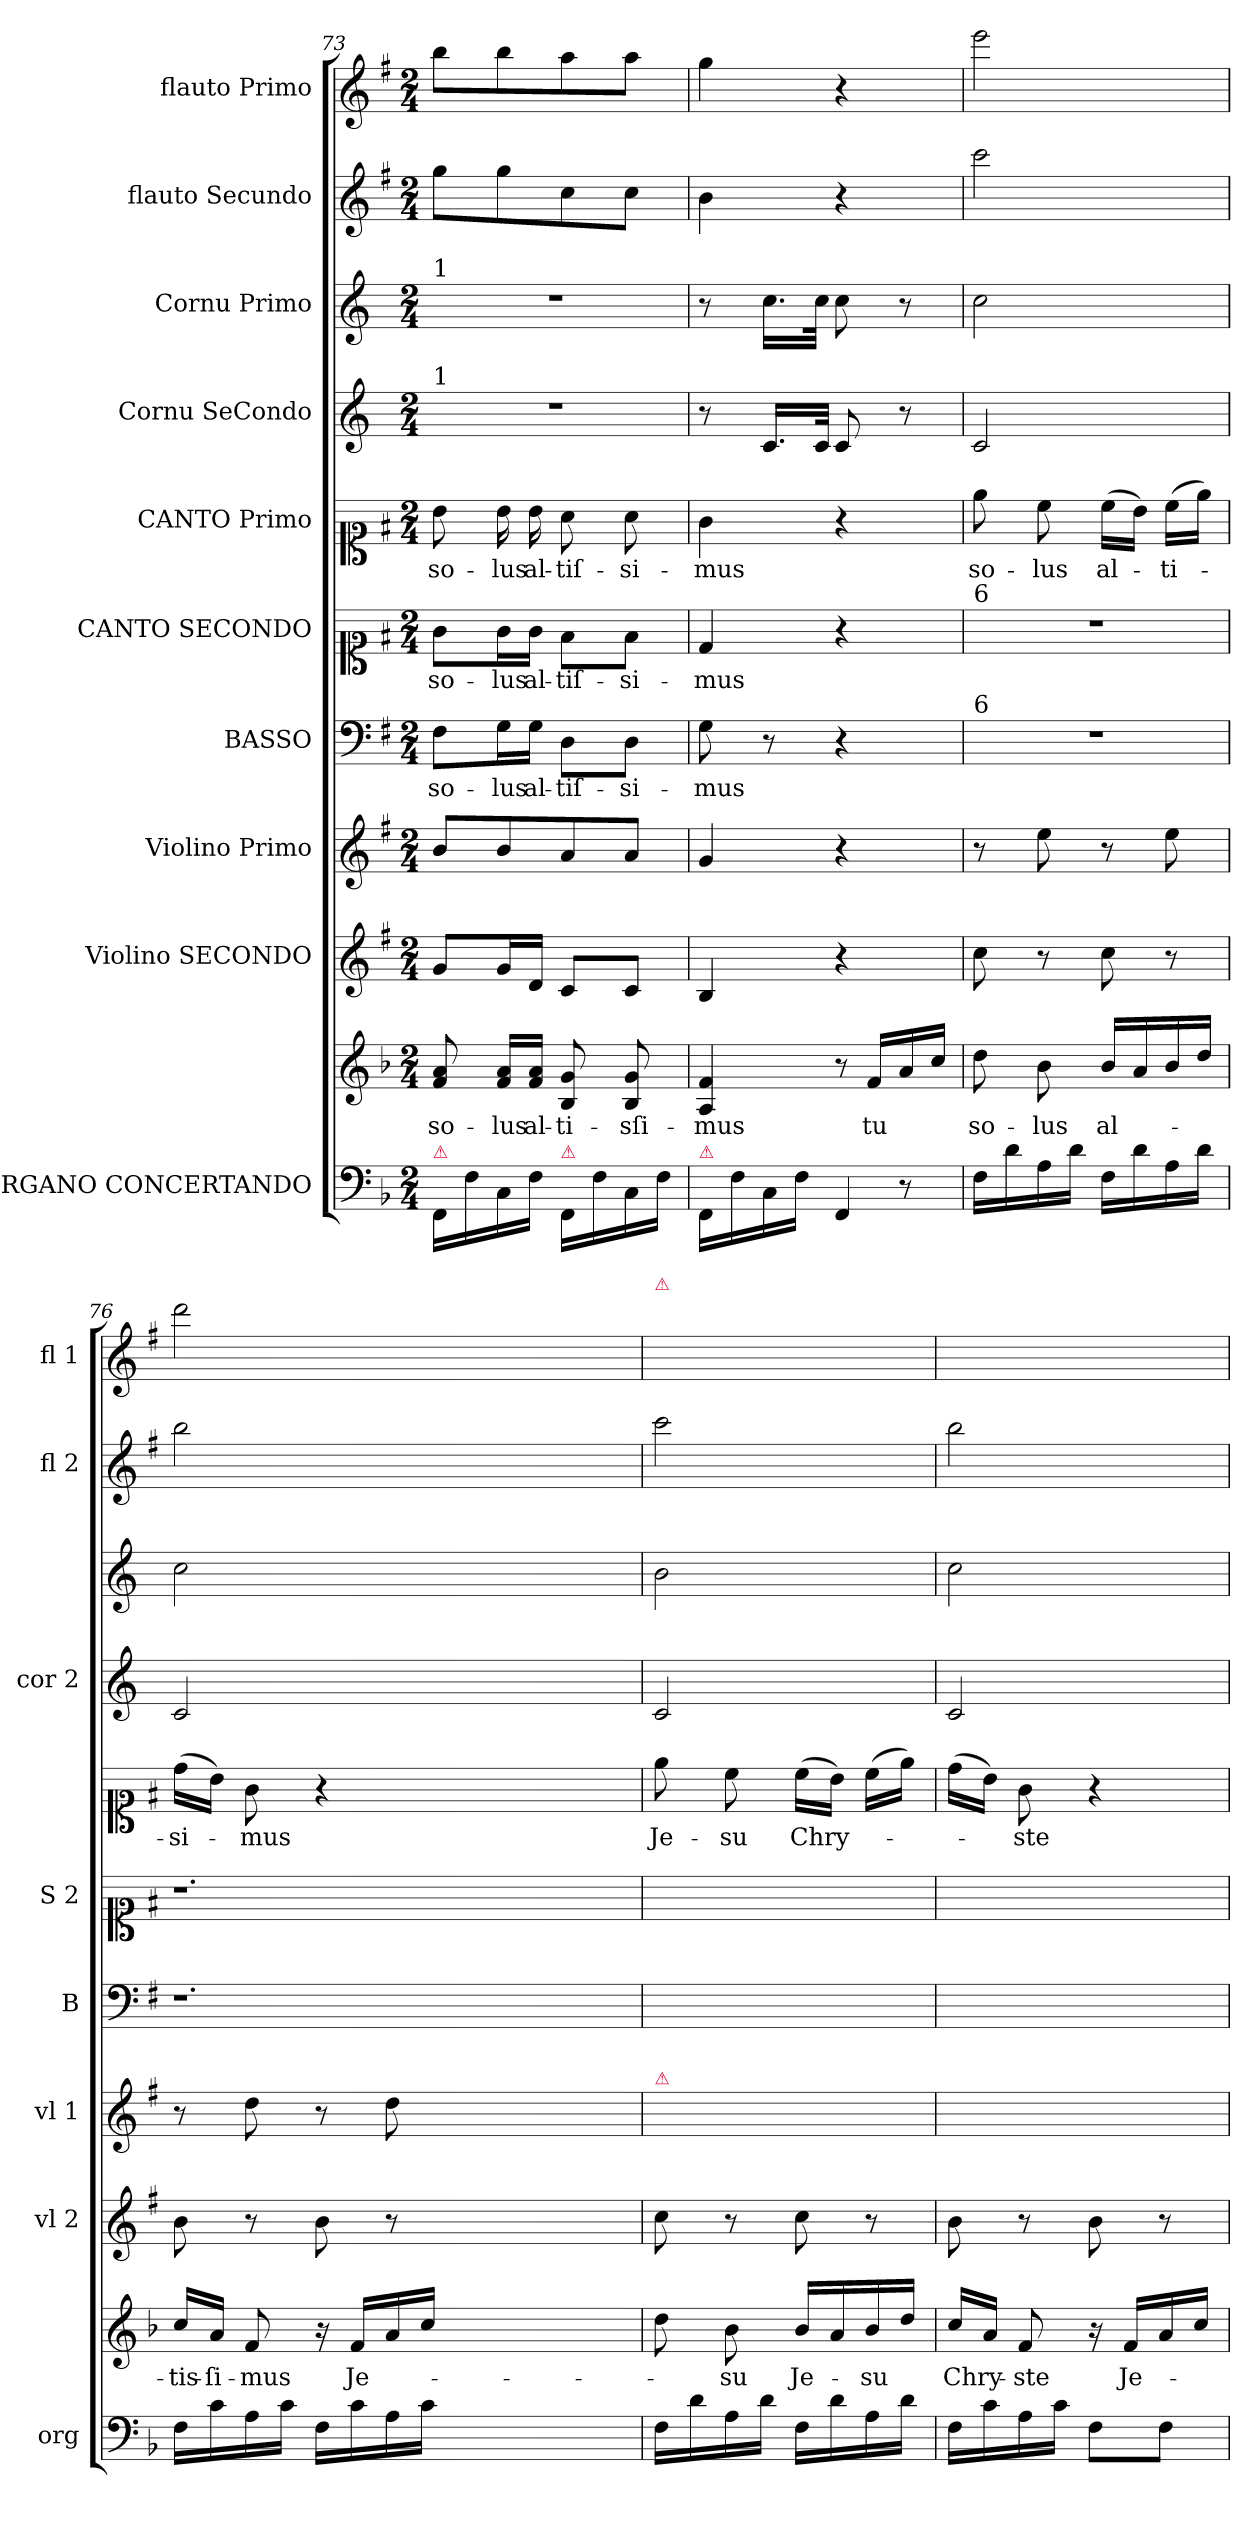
**kern	**kern	**text	**dynam	**kern	**kern	**kern	**text	**kern	**text	**kern	**text	**kern	**kern	**kern	**dynam	**kern	**dynam
*part10	*part10	*part10	*part10	*part9	*part8	*part7	*part7	*part6	*part6	*part5	*part5	*part4	*part3	*part2	*part2	*part1	*part1
*staff11	*staff10	*staff10	*staff10/11	*staff9	*staff8	*staff7	*staff7	*staff6	*staff6	*staff5	*staff5	*staff4	*staff3	*staff2	*staff2	*staff1	*staff1
*I"ORGANO CONCERTANDO	*	*	*	*I"Violino SECONDO	*I"Violino Primo	*I"BASSO	*	*I"CANTO SECONDO	*	*I"CANTO Primo	*	*I"Cornu SeCondo	*I"Cornu Primo	*I"flauto Secundo	*	*I"flauto Primo	*
*I'org	*	*	*	*I'vl 2	*I'vl 1	*I'B	*	*I'S 2	*	*	*	*I'cor 2	*	*I'fl 2	*	*I'fl 1	*
*clefF4	*clefG2	*	*	*clefG2	*clefG2	*clefF4	*	*clefC1	*	*clefC1	*	*clefG2	*clefG2	*clefG2	*	*clefG2	*
*ITrd-1c-2	*ITrd-1c-2	*	*	*	*	*	*	*	*	*	*	*ITrd3c5	*ITrd3c5	*	*	*	*
*k[f#]	*k[f#]	*	*	*k[f#]	*k[f#]	*k[f#]	*	*k[f#]	*	*k[f#]	*	*k[f#]	*k[f#]	*k[f#]	*	*k[f#]	*
*G:	*G:	*	*	*G:	*G:	*G:	*	*G:	*	*G:	*	*	*	*G:	*	*G:	*
*M2/4	*M2/4	*	*	*M2/4	*M2/4	*M2/4	*	*M2/4	*	*M2/4	*	*M2/4	*M2/4	*M2/4	*	*M2/4	*
=73	=73	=73	=73	=73	=73	=73	=73	=73	=73	=73	=73	=73	=73	=73	=73	=73	=73
!	!	!	!	!	!	!	!	!	!	!	!	!	!LO:TX:a:t=1	!	!	!	!
!	!	!	!	!	!	!	!	!	!	!	!	!LO:TX:a:t=1	!	!	!	!	!
!LO:TX:a:color=crimson:t=⚠	!	!	!	!	!	!	!	!	!	!	!	!	!	!	!	!	!
16GG/LL	8g/ 8b/	so-	.	8g/L	8b/L	8F#\L	so-	8g\L	so-	8b\	so-	2r	2r	8gg\L	.	8bb\L	.
16G\	.	.	.	.	.	.	.	.	.	.	.	.	.	.	.	.	.
16D\	16g/ 16b/LL	-lus	.	16g/L	8b/	16G\L	-lus	16g\L	-lus	16b\	-lus	.	.	8gg\	.	8bb\	.
16G\JJ	16g/ 16b/JJ	al-	.	16d/JJ	.	16G\JJ	al-	16g\JJ	al-	16b\	al-	.	.	.	.	.	.
!LO:TX:a:color=crimson:t=⚠	!	!	!	!	!	!	!	!	!	!	!	!	!	!	!	!	!
16GG/LL	8c/ 8a/	-ti-	.	8c/L	8a/	8D\L	-tiſ-	8f#\L	-tiſ-	8a\	-tiſ-	.	.	8cc\	.	8aa\	.
16G\	.	.	.	.	.	.	.	.	.	.	.	.	.	.	.	.	.
16D\	8c/ 8a/	-sſi-	.	8c/J	8a/J	8D\J	-si-	8f#\J	-si-	8a\	-si-	.	.	8cc\J	.	8aa\J	.
16G\JJ	.	.	.	.	.	.	.	.	.	.	.	.	.	.	.	.	.
=74	=74	=74	=74	=74	=74	=74	=74	=74	=74	=74	=74	=74	=74	=74	=74	=74	=74
!LO:TX:a:color=crimson:t=⚠	!	!	!	!	!	!	!	!	!	!	!	!	!	!	!	!	!
16GG/LL	4B/ 4g/	-mus	.	4B/	4g/	8G\	-mus	4d/	-mus	4g\	-mus	8r	8r	4b\	.	4gg\	.
16G\	.	.	.	.	.	.	.	.	.	.	.	.	.	.	.	.	.
16D\	.	.	.	.	.	8r	.	.	.	.	.	16.G/LL	16.g\LL	.	.	.	.
16G\JJ	.	.	.	.	.	.	.	.	.	.	.	.	.	.	.	.	.
.	.	.	.	.	.	.	.	.	.	.	.	32G/JJk	32g\JJk	.	.	.	.
!LO:N:vis=4	!LO:N:vis=8	!	!	!	!	!	!	!	!	!	!	!	!	!	!	!	!
8GG/	16r	.	.	4r	4r	4r	.	4r	.	4r	.	8G/	8g\	4r	.	4r	.
!	!	!	!LO:DY:a	!	!	!	!	!	!	!	!	!	!	!	!	!	!
.	16g/LL	tu	Piano	.	.	.	.	.	.	.	.	.	.	.	.	.	.
8r	16b/	.	.	.	.	.	.	.	.	.	.	8r	8r	.	.	.	.
.	16dd/JJ	.	.	.	.	.	.	.	.	.	.	.	.	.	.	.	.
=75	=75	=75	=75	=75	=75	=75	=75	=75	=75	=75	=75	=75	=75	=75	=75	=75	=75
!	!	!	!	!	!	!	!	!LO:TX:a:t=6	!	!	!	!	!	!	!	!	!
!	!	!	!	!	!	!LO:TX:a:t=6	!	!	!	!	!	!	!	!	!	!	!
!	!	!	!	!	!	!	!	!	!	!	!	!	!	!	!LO:DY:a:rj	!	!LO:DY:a:rj
16G\LL	8ee\	so-	.	8cc\	8r	2r	.	2r	.	8ee\	so-	2G/	2g\	2ccc\	Pia	2eee\	Pia
16e\	.	.	.	.	.	.	.	.	.	.	.	.	.	.	.	.	.
16B\	8cc\	-lus	.	8r	8ee\	.	.	.	.	8cc\	-lus	.	.	.	.	.	.
16e\JJ	.	.	.	.	.	.	.	.	.	.	.	.	.	.	.	.	.
16G\LL	16cc/LL	al-	.	8cc\	8r	.	.	.	.	(16cc\LL	al-	.	.	.	.	.	.
16e\	16b/	.	.	.	.	.	.	.	.	16b\JJ)	.	.	.	.	.	.	.
16B\	16cc/	.	.	8r	8ee\	.	.	.	.	(16cc\LL	-ti-	.	.	.	.	.	.
16e\JJ	16ee/JJ	.	.	.	.	.	.	.	.	16ee\JJ)	.	.	.	.	.	.	.
=76	=76	=76	=76	=76	=76	=76	=76	=76	=76	=76	=76	=76	=76	=76	=76	=76	=76
16G\LL	16dd/LL	-tis-	.	8b\	8r	1.r	.	1.r	.	(16dd\LL	-si-	2G/	2g\	2bb\	.	2ddd\	.
16d\	16b/JJ	-ſi-	.	.	.	.	.	.	.	16b\JJ)	.	.	.	.	.	.	.
16B\	8g/	-mus	.	8r	8dd\	.	.	.	.	8g\	-mus	.	.	.	.	.	.
16d\JJ	.	.	.	.	.	.	.	.	.	.	.	.	.	.	.	.	.
16G\LL	16r	.	.	8b\	8r	.	.	.	.	4r	.	.	.	.	.	.	.
16d\	16g/LL	Je-	.	.	.	.	.	.	.	.	.	.	.	.	.	.	.
16B\	16b/	.	.	8r	8dd\	.	.	.	.	.	.	.	.	.	.	.	.
16d\JJ	16dd/JJ	.	.	.	.	.	.	.	.	.	.	.	.	.	.	.	.
1ryy	1ryy	.	.	1ryy	1ryy	.	.	.	.	1ryy	.	1ryy	1ryy	1ryy	.	1ryy	.
=77	=77	=77	=77	=77	=77	=77	=77	=77	=77	=77	=77	=77	=77	=77	=77	=77	=77
!	!	!	!	!	!	!	!	!	!	!	!	!	!	!	!	!LO:TX:a:color=crimson:t=⚠	!
!	!	!	!	!	!LO:TX:a:color=crimson:t=⚠	!	!	!	!	!	!	!	!	!	!	!	!
16G\LL	8ee\	.	.	8cc\	8ryy	2ryy	.	2ryy	.	8ee\	Je-	2G/	2f#\	2ccc\	.	2eee\yy	.
16e\	.	.	.	.	.	.	.	.	.	.	.	.	.	.	.	.	.
16B\	8cc\	-su	.	8r	8ee\yy	.	.	.	.	8cc\	-su	.	.	.	.	.	.
16e\JJ	.	.	.	.	.	.	.	.	.	.	.	.	.	.	.	.	.
16G\LL	16cc/LL	Je-	.	8cc\	8ryy	.	.	.	.	(16cc\LL	Chry-	.	.	.	.	.	.
16e\	16b/	.	.	.	.	.	.	.	.	16b\JJ)	.	.	.	.	.	.	.
16B\	16cc/	-su	.	8r	8ee\yy	.	.	.	.	(16cc\LL	.	.	.	.	.	.	.
16e\JJ	16ee/JJ	.	.	.	.	.	.	.	.	16ee\JJ)	.	.	.	.	.	.	.
=78	=78	=78	=78	=78	=78	=78	=78	=78	=78	=78	=78	=78	=78	=78	=78	=78	=78
16G\LL	16dd/LL	Chry-	.	8b\	8ryy	2ryy	.	2ryy	.	(16dd\LL	.	2G/	2g\	2bb\	.	2ddd\yy	.
16d\	16b/JJ	.	.	.	.	.	.	.	.	16b\JJ)	.	.	.	.	.	.	.
16B\	8g/	-ste	.	8r	8dd\yy	.	.	.	.	8g\	-ste	.	.	.	.	.	.
16d\JJ	.	.	.	.	.	.	.	.	.	.	.	.	.	.	.	.	.
8G\L	16r	.	.	8b\	8ryy	.	.	.	.	4r	.	.	.	.	.	.	.
.	16g/LL	Je-	.	.	.	.	.	.	.	.	.	.	.	.	.	.	.
8G\J	16b/	.	.	8r	8dd\yy	.	.	.	.	.	.	.	.	.	.	.	.
.	16dd/JJ	.	.	.	.	.	.	.	.	.	.	.	.	.	.	.	.
=	=	=	=	=	=	=	=	=	=	=	=	=	=	=	=	=	=
*-	*-	*-	*-	*-	*-	*-	*-	*-	*-	*-	*-	*-	*-	*-	*-	*-	*-
